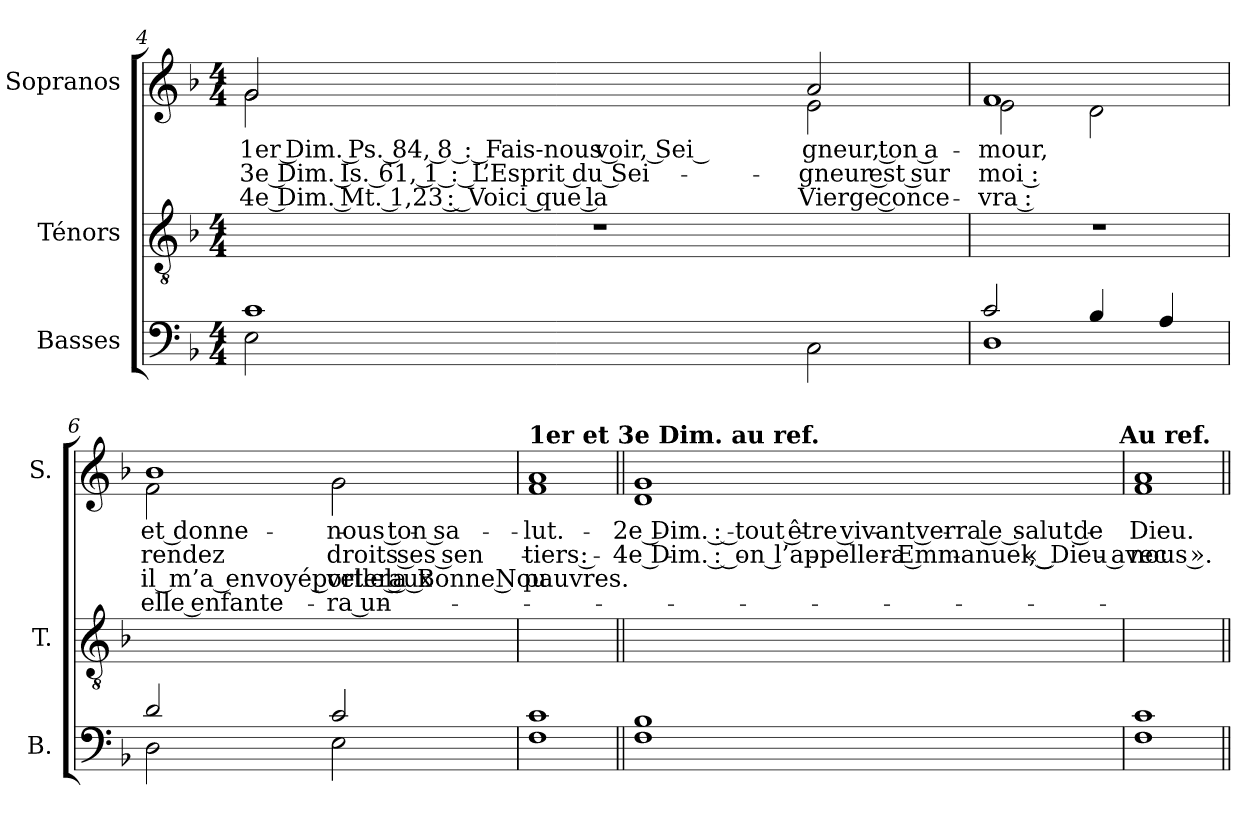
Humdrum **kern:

**kern	**kern	**kern	**text	**text	**text	**text
*part3	*part2	*part1	*part1	*part1	*part1	*part1
*staff3	*staff2	*staff1	*staff1	*staff1	*staff1	*staff1
*I"Basses	*I"Ténors	*I"Sopranos	*	*	*	*
*I'B.	*I'T.	*I'S.	*	*	*	*
!!LO:LB:g=z
*clefF4	*clefGv2	*clefG2	*	*	*	*
*	*ITrd7c12	*	*	*	*	*
*k[b-]	*k[b-]	*k[b-]	*	*	*	*
*F:	*F:	*F:	*	*	*	*
*M4/4	*M4/4	*M4/4	*	*	*	*
=4	=4	=4	=4	=4	=4	=4
*^	*	*	*	*	*	*
!	!	!	!	!LO:LY:b:color=#000000	!LO:LY:b:color=#000000	!LO:LY:b:color=#000000	!
*	*	*	*^	*	*	*	*
!	!	!	!	!	!LO:LY:b:color=#000000	!	!	!
1ci	2Ei\	1r	2gi/	2gi\	1er Dim. Ps. 84, 8 : Fais-nous voir, Sei --	3e Dim. Is. 61, 1 : L’Esprit du Sei-	4e Dim. Mt. 1,23 : Voici que la	.
!	!	!	!	!	!LO:LY:b:color=#000000	!LO:LY:b:color=#000000	!LO:LY:b:color=#000000	!
!	!	!	!	!	!LO:LY:b:color=#000000	!	!	!
.	2Ci\	.	2ai/	2ei\	-gneur, ton a-	-gneur est sur	Vierge conce-	.
=5	=5	=5	=5	=5	=5	=5	=5	=5
!	!	!	!	!	!LO:LY:b:color=#000000	!LO:LY:b:color=#000000	!LO:LY:b:color=#000000	!
!	!	!	!	!	!LO:LY:b:color=#000000	!	!	!
2ci/	1Di	1r	1fi	2ei\	-mour,	moi :	-vra :	.
4B-i/	.	.	.	2di\	.	.	.	.
4Ai/	.	.	.	.	.	.	.	.
!!LO:LB:g=z	!!
=6	=6	=6	=6	=6	=6	=6	=6	=6
!	!	!	!	!	!LO:LY:b:color=#000000	!LO:LY:b:color=#000000	!LO:LY:b:color=#000000	!LO:LY:b:color=#000000
2di/	2Di\	1ryy	1b-i	2fi\	et donne-	rendez	il m’a envoyé porter la Bonne Nou-	elle enfante-
!	!	!	!	!	!LO:LY:b:color=#000000	!LO:LY:b:color=#000000	!LO:LY:b:color=#000000	!LO:LY:b:color=#000000
2ci/	2Ei\	.	.	2gi\	-nous ton sa-	droits ses sen-	-velle aux	-ra un
=7	=7	=7	=7	=7	=7	=7	=7	=7
!	!	!	!	!	!LO:LY:b:color=#000000	!	!	!
!	!	!	!LO:TX:a:B:t=1er et 3e Dim. au ref.	!	!	!	!	!
!	!	!	!	!	!LO:LY:b:color=#000000	!LO:LY:b:color=#000000	!LO:LY:b:color=#000000	!
1ci	1Fi	1ryy	1ai	1fi	-lut.	-tiers :	pauvres.	.
*	*	*	*v	*v	*	*	*	*
!!LO:LB:g=z
=8||	=8||	=8||	=8||	=8||	=8||	=8||	=8||
*	*	*	*^	*	*	*	*
!	!	!	!	!	!LO:LY:b:color=#000000	!LO:LY:b:color=#000000	!	!
*	*	*	*	*^	*	*	*	*
1B-i	1Fi	1ryy	1gi	1di	2ryy	2e Dim. : tout être vivant verra le salut de	4e Dim. : on l’appellera Emmanuel, « Dieu avec	.	.
.	.	.	.	.	4ryy	.	.	.	.
.	.	.	.	.	8ryy	.	.	.	.
.	.	.	.	.	16ryy	.	.	.	.
.	.	.	.	.	32ryy	.	.	.	.
.	.	.	.	.	64ryy	.	.	.	.
.	.	.	.	.	128...ryy	.	.	.	.
!	!	!	!	!	!LO:TX:a:B:t=Au ref.	!	!	!	!
.	.	.	.	.	1024ryy	.	.	.	.
*	*	*	*v	*v	*v	*	*	*	*
=9	=9	=9	=9	=9	=9	=9	=9
*	*	*	*^	*	*	*	*
*	*	*	*	*^	*	*	*	*
!	!	!	!	!	!	!LO:LY:b:color=#000000	!LO:LY:b:color=#000000	!	!
*	*	*	*	*v	*v	*	*	*	*
1ci	1Fi	1ryy	1ai	1fi	Dieu.	nous ».	.	.
*v	*v	*	*v	*v	*	*	*	*
=||	=||	=||	=||	=||	=||	=||
*-	*-	*-	*-	*-	*-	*-
